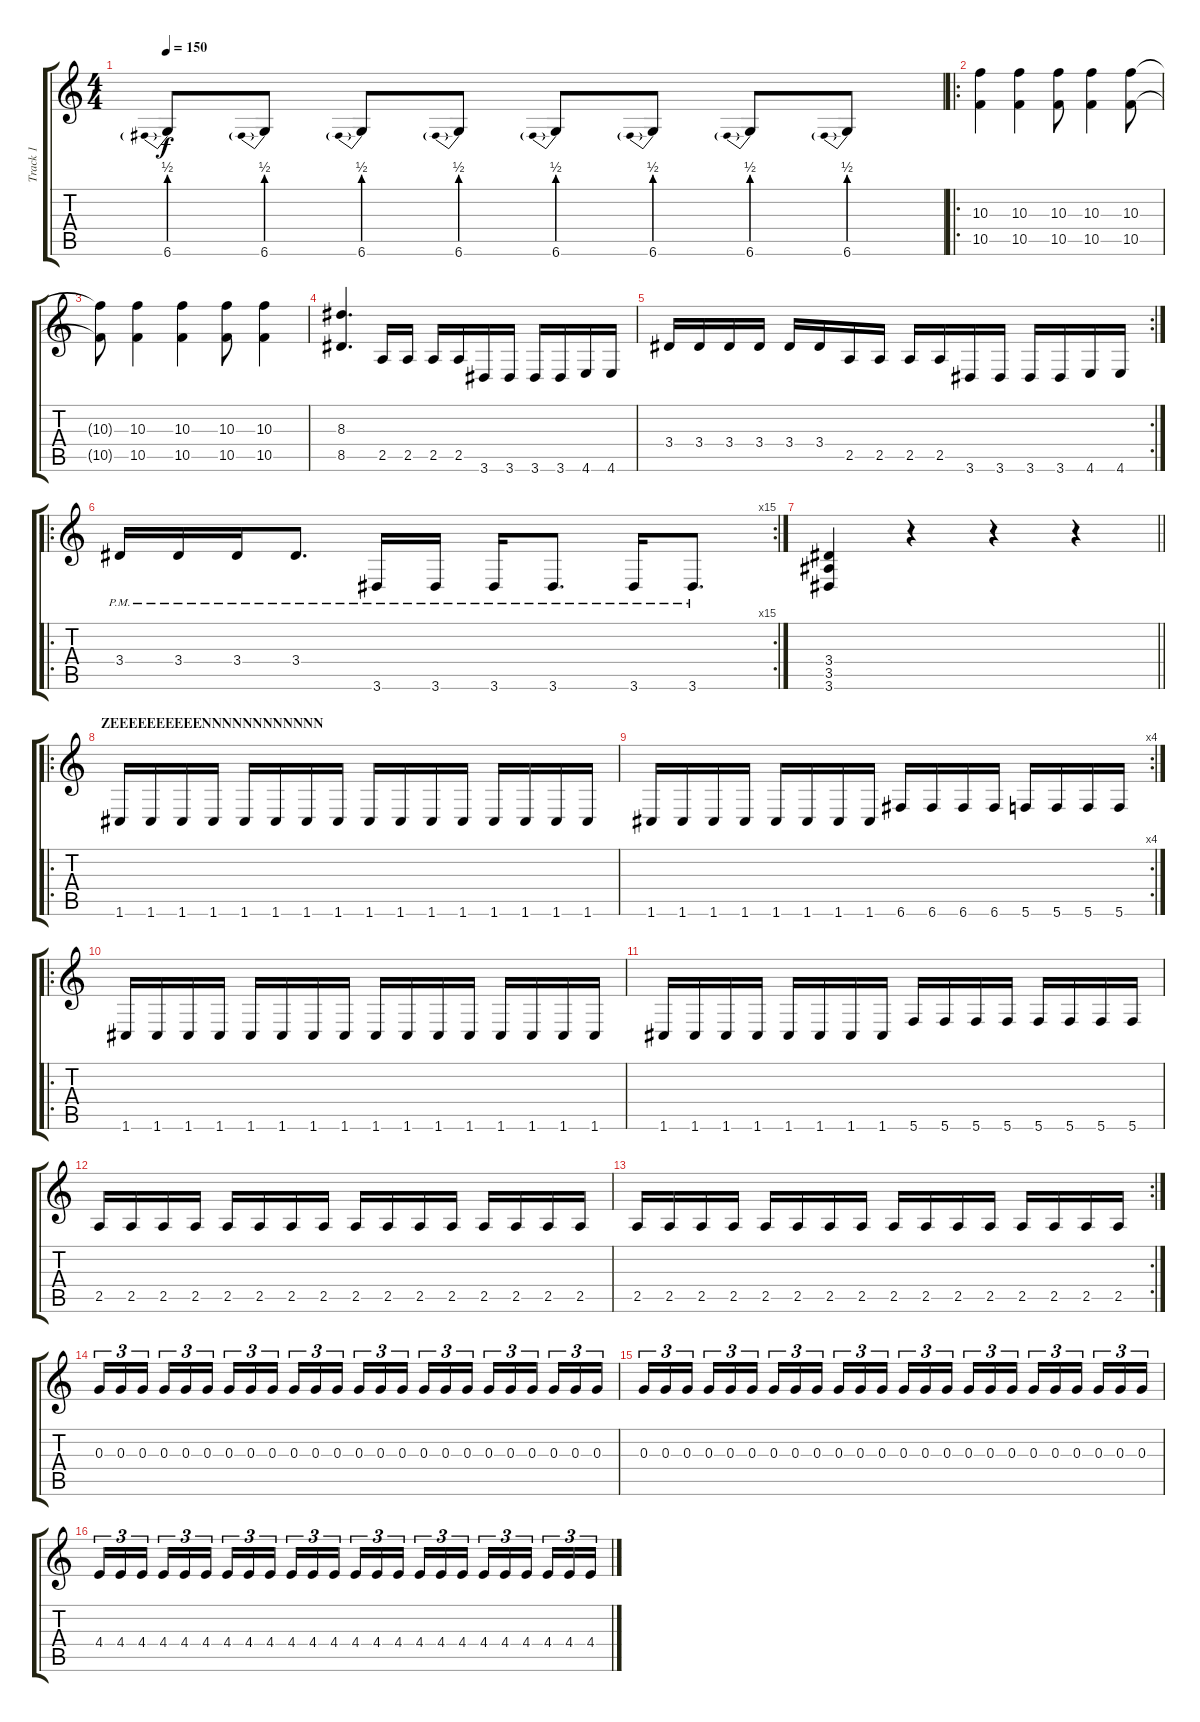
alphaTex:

\track ("Track 1" "Track 1") {instrument distortionguitar}
\staff {score tabs}
\tuning (E4 C4 G3 C3 G2 C2) {hide}
\ts (4 4)
\tempo 150
\clef g2
\ks c
6.6{be (prebend 0 2 60 2)}.8{dy f} 6.6{be (prebend 0 2 60 2)}.8 6.6{be (prebend 0 2 60 2)}.8 6.6{be (prebend 0 2 60 2)}.8 6.6{be (prebend 0 2 60 2)}.8 6.6{be (prebend 0 2 60 2)}.8 6.6{be (prebend 0 2 60 2)}.8 6.6{be (prebend 0 2 60 2)}.8 |
\ro
(10.3 10.5).4 (10.3 10.5).4 (10.3 10.5).8 (10.3 10.5).4 (10.3 10.5).8 |
(10.3{t} 10.5{t}).8 (10.3 10.5).4 (10.3 10.5).4 (10.3 10.5).8 (10.3 10.5).4 |
(8.3 8.5).4{d} 2.5.16 2.5.16 2.5.16 2.5.16 3.6.16 3.6.16 3.6.16 3.6.16 4.6.16 4.6.16 |
\rc 2
3.4.16 3.4.16 3.4.16 3.4.16 3.4.16 3.4.16 2.5.16 2.5.16 2.5.16 2.5.16 3.6.16 3.6.16 3.6.16 3.6.16 4.6.16 4.6.16 |
\ro
\rc 15
3.4{pm}.16 3.4{pm}.16 3.4{pm}.16 3.4{pm}.8{d} 3.6{pm}.16 3.6{pm}.16 3.6{pm}.16 3.6{pm}.8{d} 3.6{pm}.16 3.6{pm}.8{d} |
\barLineRight lightlight
(3.4 3.5 3.6).4 r.4 r.4 r.4 |
\ro
\section ("" "ZEEEEEEEEEENNNNNNNNNNNN")
1.6.16 1.6.16 1.6.16 1.6.16 1.6.16 1.6.16 1.6.16 1.6.16 1.6.16 1.6.16 1.6.16 1.6.16 1.6.16 1.6.16 1.6.16 1.6.16 |
\rc 4
1.6.16 1.6.16 1.6.16 1.6.16 1.6.16 1.6.16 1.6.16 1.6.16 6.6.16 6.6.16 6.6.16 6.6.16 5.6.16 5.6.16 5.6.16 5.6.16 |
\ro
1.6.16 1.6.16 1.6.16 1.6.16 1.6.16 1.6.16 1.6.16 1.6.16 1.6.16 1.6.16 1.6.16 1.6.16 1.6.16 1.6.16 1.6.16 1.6.16 |
1.6.16 1.6.16 1.6.16 1.6.16 1.6.16 1.6.16 1.6.16 1.6.16 5.6.16 5.6.16 5.6.16 5.6.16 5.6.16 5.6.16 5.6.16 5.6.16 |
2.5.16 2.5.16 2.5.16 2.5.16 2.5.16 2.5.16 2.5.16 2.5.16 2.5.16 2.5.16 2.5.16 2.5.16 2.5.16 2.5.16 2.5.16 2.5.16 |
\rc 2
2.5.16 2.5.16 2.5.16 2.5.16 2.5.16 2.5.16 2.5.16 2.5.16 2.5.16 2.5.16 2.5.16 2.5.16 2.5.16 2.5.16 2.5.16 2.5.16 |
0.3.16{tu (3 2)} 0.3.16{tu (3 2)} 0.3.16{tu (3 2) beam splitsecondary} 0.3.16{tu (3 2)} 0.3.16{tu (3 2)} 0.3.16{tu (3 2)} 0.3.16{tu (3 2)} 0.3.16{tu (3 2)} 0.3.16{tu (3 2) beam splitsecondary} 0.3.16{tu (3 2)} 0.3.16{tu (3 2)} 0.3.16{tu (3 2)} 0.3.16{tu (3 2)} 0.3.16{tu (3 2)} 0.3.16{tu (3 2) beam splitsecondary} 0.3.16{tu (3 2)} 0.3.16{tu (3 2)} 0.3.16{tu (3 2)} 0.3.16{tu (3 2)} 0.3.16{tu (3 2)} 0.3.16{tu (3 2) beam splitsecondary} 0.3.16{tu (3 2)} 0.3.16{tu (3 2)} 0.3.16{tu (3 2)} |
0.3.16{tu (3 2)} 0.3.16{tu (3 2)} 0.3.16{tu (3 2) beam splitsecondary} 0.3.16{tu (3 2)} 0.3.16{tu (3 2)} 0.3.16{tu (3 2)} 0.3.16{tu (3 2)} 0.3.16{tu (3 2)} 0.3.16{tu (3 2) beam splitsecondary} 0.3.16{tu (3 2)} 0.3.16{tu (3 2)} 0.3.16{tu (3 2)} 0.3.16{tu (3 2)} 0.3.16{tu (3 2)} 0.3.16{tu (3 2) beam splitsecondary} 0.3.16{tu (3 2)} 0.3.16{tu (3 2)} 0.3.16{tu (3 2)} 0.3.16{tu (3 2)} 0.3.16{tu (3 2)} 0.3.16{tu (3 2) beam splitsecondary} 0.3.16{tu (3 2)} 0.3.16{tu (3 2)} 0.3.16{tu (3 2)} |
4.4.16{tu (3 2)} 4.4.16{tu (3 2)} 4.4.16{tu (3 2) beam splitsecondary} 4.4.16{tu (3 2)} 4.4.16{tu (3 2)} 4.4.16{tu (3 2)} 4.4.16{tu (3 2)} 4.4.16{tu (3 2)} 4.4.16{tu (3 2) beam splitsecondary} 4.4.16{tu (3 2)} 4.4.16{tu (3 2)} 4.4.16{tu (3 2)} 4.4.16{tu (3 2)} 4.4.16{tu (3 2)} 4.4.16{tu (3 2) beam splitsecondary} 4.4.16{tu (3 2)} 4.4.16{tu (3 2)} 4.4.16{tu (3 2)} 4.4.16{tu (3 2)} 4.4.16{tu (3 2)} 4.4.16{tu (3 2) beam splitsecondary} 4.4.16{tu (3 2)} 4.4.16{tu (3 2)} 4.4.16{tu (3 2)}
